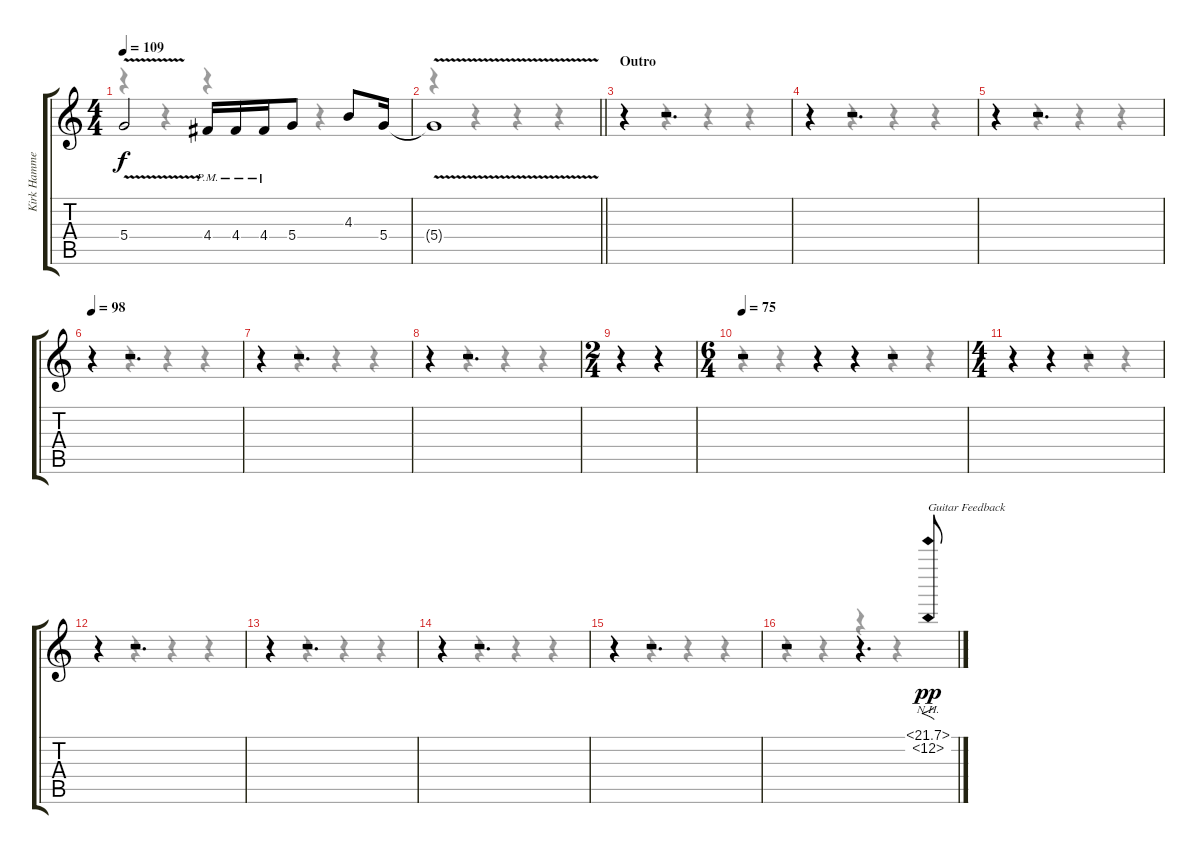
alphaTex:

\track ("Kirk Hammett Harmony 2" "Kirk Hamme") {instrument distortionguitar}
\staff {score tabs}
\tuning (E4 B3 G3 D3 A2 E2) {hide}
\voice
\ts (4 4)
\tempo 109
\clef g2
\ks c
5.4{v t}.2{dy f} 4.4{pm}.16 4.4{pm}.16 4.4{pm}.16 5.4.8 4.3.8 5.4.16 |
\barLineRight lightlight
5.4{v t}.1 |
\section ("" "Outro")
r.4 r.2{d} |
r.4 r.2{d} |
r.4 r.2{d} |
\tempo 98
r.4 r.2{d} |
r.4 r.2{d} |
r.4 r.2{d} |
\ts (2 4)
r.4 r.4 |
\ts (6 4)
\tempo 75
r.2 r.4 r.4 r.2 |
\ts (4 4)
r.4 r.4 r.2 |
r.4 r.2{d} |
r.4 r.2{d} |
r.4 r.2{d} |
r.4 r.2{d} |
r.2 r.4{d} (22.1{nh} 20.2{nh}).8{f txt "Guitar Feedback" dy pp}
\voice
\clef g2
\ottava regular
\simile none
\ks c
r.4{dy f} r.4 r.4 r.4 |
\barLineRight lightlight
r.4 r.4 r.4 r.4 |
r.4 r.4 r.4 r.4 |
r.4 r.4 r.4 r.4 |
r.4 r.4 r.4 r.4 |
r.4 r.4 r.4 r.4 |
r.4 r.4 r.4 r.4 |
r.4 r.4 r.4 r.4 |
r.4 r.4 |
r.4 r.4 r.4 r.4 r.4 r.4 |
r.4 r.4 r.4 r.4 |
r.4 r.4 r.4 r.4 |
r.4 r.4 r.4 r.4 |
r.4 r.4 r.4 r.4 |
r.4 r.4 r.4 r.4 |
r.4 r.4 r.4 r.4
